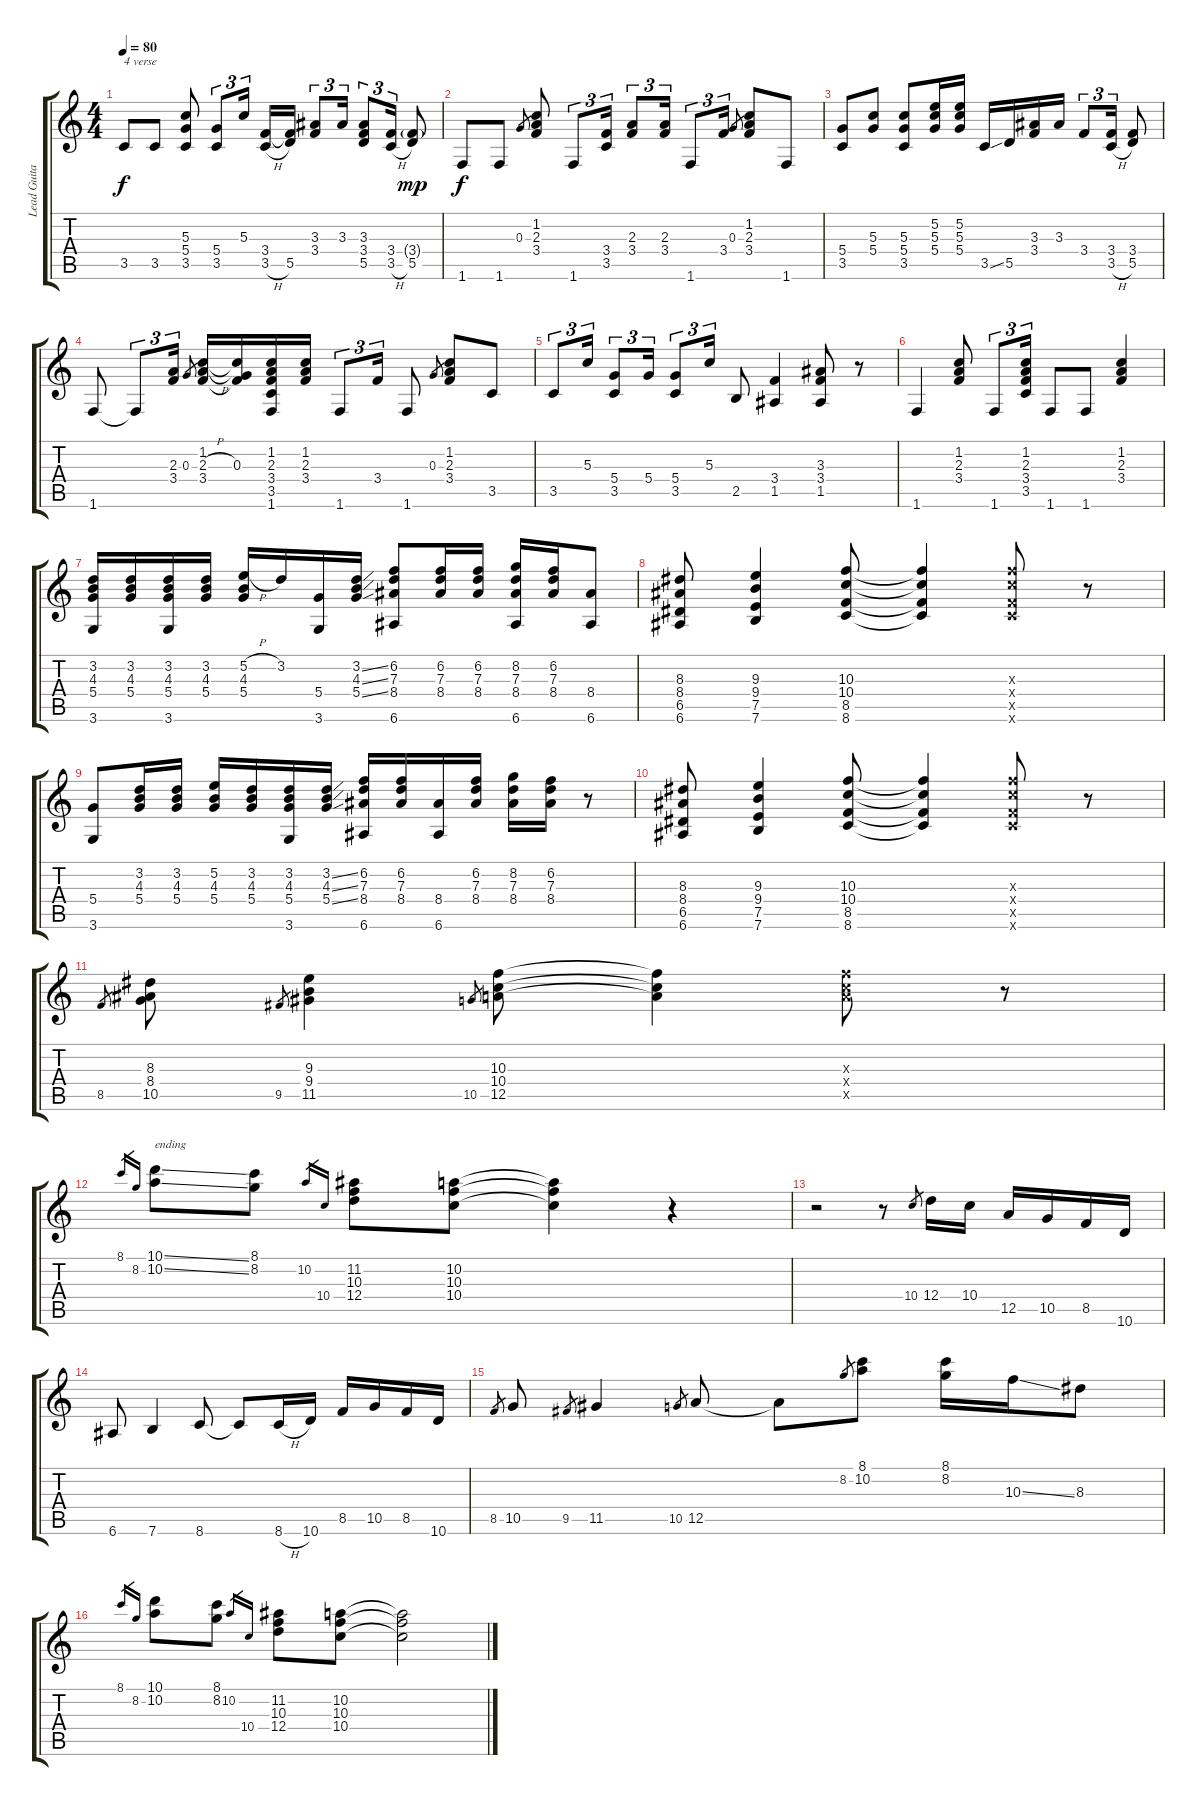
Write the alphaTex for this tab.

\track ("Lead Guitar" "Lead Guita") {instrument electricbassfinger}
\staff {score tabs}
\tuning (E4 B3 G3 D3 A2 E2) {hide}
\ts (4 4)
\tempo 80
\clef g2
\ks c
3.5.8{txt "4 verse" dy f} 3.5.8 (5.3 5.4 3.5).8 (5.4 3.5).8{tu (3 2)} 5.3.16{tu (3 2)} (3.4 3.5{h}).16 (3.4{t} 5.5).16 (3.3 3.4).8{tu (3 2)} 3.3.16{tu (3 2)} (3.3 3.4 5.5).8{tu (3 2)} (3.4 3.5{h}).16{tu (3 2)} (3.4{g} 5.5).8{dy mp} |
1.6.8{dy f} 1.6.8 0.3.8{gr} (1.2 2.3 3.4).8 1.6.8{tu (3 2)} (3.4 3.5).16{tu (3 2)} (2.3 3.4).8{tu (3 2)} (2.3 3.4).16{tu (3 2)} 1.6.8{tu (3 2)} 3.4.16{tu (3 2)} 0.3.8{gr} (1.2 2.3 3.4).8 1.6.8 |
(5.4 3.5).8 (5.3 5.4).8 (5.3 5.4 3.5).8 (5.2 5.3 5.4).16 (5.2 5.3 5.4).16 3.5{ss}.16 5.5.16 (3.3 3.4).16 3.3.16 3.4.8{tu (3 2)} (3.4 3.5{h}).16{tu (3 2)} (3.4 5.5).8 |
1.6.8 1.6{t}.8{tu (3 2)} (2.3 3.4).16{tu (3 2)} 0.3.8{gr} (1.2 2.3{h} 3.4).16 (1.2{t} 0.3 3.4{t}).16 (1.2 2.3 3.4 3.5 1.6).16 (1.2 2.3 3.4).16 1.6.8{tu (3 2)} 3.4.16{tu (3 2)} 1.6.8 0.3.8{gr} (1.2 2.3 3.4).8 3.5.8 |
3.5.8{tu (3 2)} 5.3.16{tu (3 2)} (5.4 3.5).8{tu (3 2)} 5.4.16{tu (3 2)} (5.4 3.5).8{tu (3 2)} 5.3.16{tu (3 2)} 2.5.8 (3.4 1.5).4 (3.3 3.4 1.5).8 r.8 |
1.6.4 (1.2 2.3 3.4).8 1.6.8{tu (3 2)} (1.2 2.3 3.4 3.5).16{tu (3 2)} 1.6.8 1.6.8 (1.2 2.3 3.4).4 |
(3.2 4.3 5.4 3.6).16 (3.2 4.3 5.4).16 (3.2 4.3 5.4 3.6).16 (3.2 4.3 5.4).16 (5.2{h} 4.3 5.4).16 3.2.16 (5.4 3.6).16 (3.2{ss} 4.3{ss} 5.4{ss}).16 (6.2 7.3 8.4 6.6).8 (6.2 7.3 8.4).16 (6.2 7.3 8.4).16 (8.2 7.3 8.4 6.6).16 (6.2 7.3 8.4).16 (8.4 6.6).8 |
(8.3 8.4 6.5 6.6).8 (9.3 9.4 7.5 7.6).4 (10.3 10.4 8.5 8.6).8 (10.3{t} 10.4{t} 8.5{t} 8.6{t}).4 (10.3{x} 10.4{x} 8.5{x} 8.6{x}).8 r.8 |
(5.4 3.6).8 (3.2 4.3 5.4).16 (3.2 4.3 5.4).16 (5.2 4.3 5.4).16 (3.2 4.3 5.4).16 (3.2 4.3 5.4 3.6).16 (3.2{ss} 4.3{ss} 5.4{ss}).16 (6.2 7.3 8.4 6.6).16 (6.2 7.3 8.4).16 (8.4 6.6).16 (6.2 7.3 8.4).16 (8.2 7.3 8.4).16 (6.2 7.3 8.4).16 r.8 |
(8.3 8.4 6.5 6.6).8 (9.3 9.4 7.5 7.6).4 (10.3 10.4 8.5 8.6).8 (10.3{t} 10.4{t} 8.5{t} 8.6{t}).4 (10.3{x} 10.4{x} 8.5{x} 8.6{x}).8 r.8 |
8.5.8{gr} (8.3 8.4 10.5).8 9.5.8{gr} (9.3 9.4 11.5).4 10.5.8{gr} (10.3 10.4 12.5).8 (10.3{t} 10.4{t} 12.5{t}).4 (10.3{x} 10.4{x} 12.5{x}).8 r.8 |
8.1.16{gr} 8.2.16{gr} (10.1{ss} 10.2{ss}).8{txt "ending"} (8.1 8.2).8 10.2.16{gr} 10.4.16{gr} (11.2 10.3 12.4).8 (10.2 10.3 10.4).8 (10.2{t} 10.3{t} 10.4{t}).4 r.4 |
r.2 r.8 10.4.8{gr} 12.4.16 10.4.16 12.5.16 10.5.16 8.5.16 10.6.16 |
6.6.8 7.6.4 8.6.8 8.6{t}.8 8.6{h}.16 10.6.16 8.5.16 10.5.16 8.5.16 10.6.16 |
8.5.8{gr} 10.5.8 9.5.8{gr} 11.5.4 10.5.8{gr} 12.5.8 12.5{t}.8 8.2.8{gr} (8.1 10.2).8 (8.1 8.2).16 10.3{ss}.16 8.3.8 |
8.1.16{gr} 8.2.16{gr} (10.1 10.2).8 (8.1 8.2).8 10.2.16{gr} 10.4.16{gr} (11.2 10.3 12.4).8 (10.2 10.3 10.4).8 (10.2{t} 10.3{t} 10.4{t}).2
